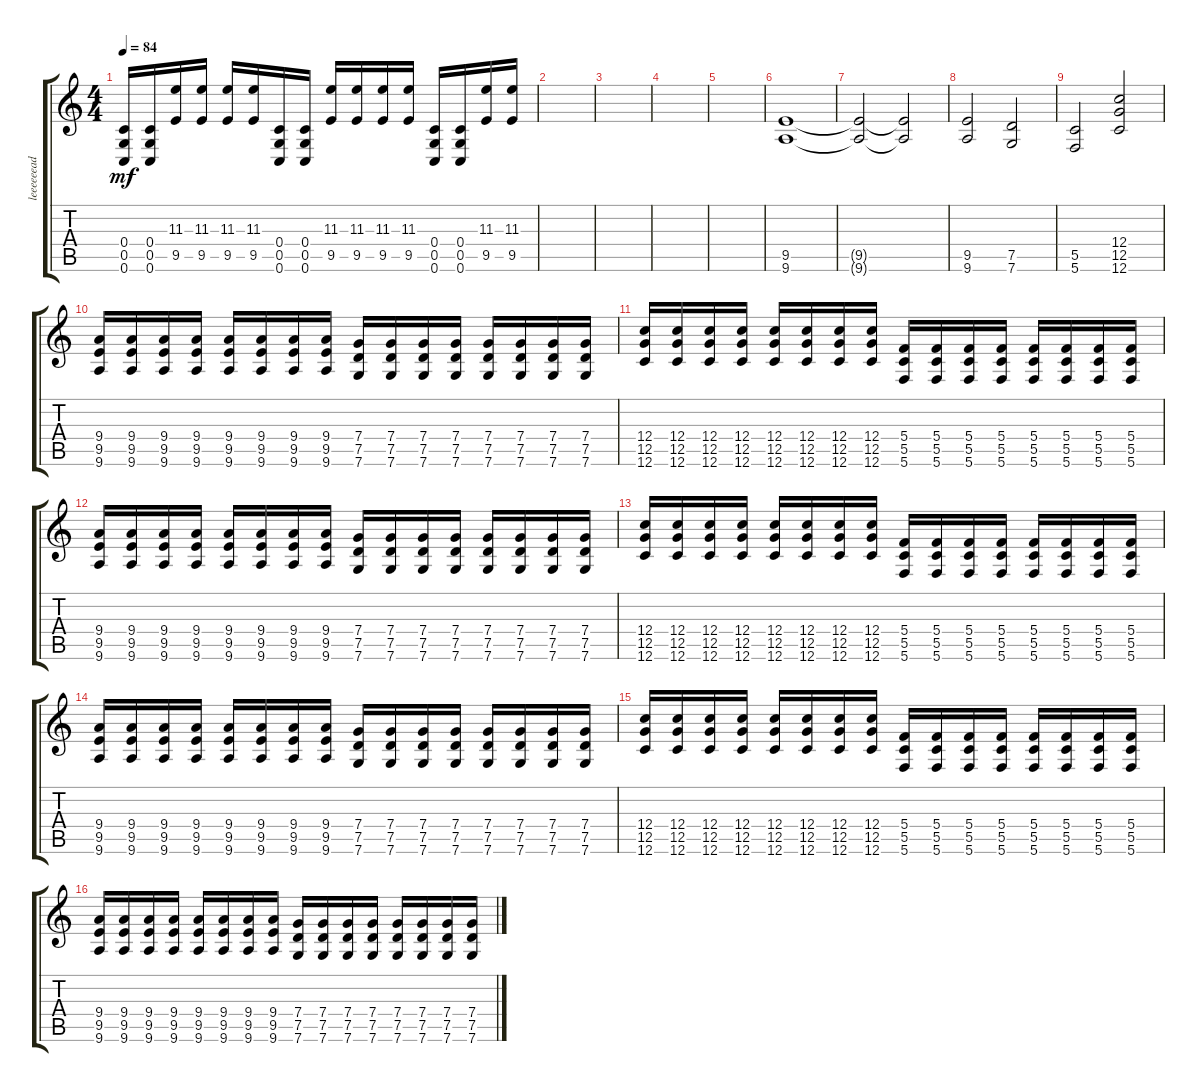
\track ("leeeeeead" "leeeeeead") {instrument distortionguitar}
\staff {score tabs}
\tuning (D4 A3 F3 C3 G2 C2) {hide}
\ts (4 4)
\tempo 84
\clef g2
\ks c
(0.4 0.5 0.6).16{dy mf} (0.4 0.5 0.6).16 (11.3 9.5).16 (11.3 9.5).16 (11.3 9.5).16 (11.3 9.5).16 (0.4 0.5 0.6).16 (0.4 0.5 0.6).16 (11.3 9.5).16 (11.3 9.5).16 (11.3 9.5).16 (11.3 9.5).16 (0.4 0.5 0.6).16 (0.4 0.5 0.6).16 (11.3 9.5).16 (11.3 9.5).16 |
|
|
|
|
(9.5 9.6).1 |
(9.5{t} 9.6{t}).2 (9.5{t} 9.6{t}).2 |
(9.5 9.6).2 (7.5 7.6).2 |
(5.5 5.6).2 (12.4 12.5 12.6).2 |
(9.4 9.5 9.6).16 (9.4 9.5 9.6).16 (9.4 9.5 9.6).16 (9.4 9.5 9.6).16 (9.4 9.5 9.6).16 (9.4 9.5 9.6).16 (9.4 9.5 9.6).16 (9.4 9.5 9.6).16 (7.4 7.5 7.6).16 (7.4 7.5 7.6).16 (7.4 7.5 7.6).16 (7.4 7.5 7.6).16 (7.4 7.5 7.6).16 (7.4 7.5 7.6).16 (7.4 7.5 7.6).16 (7.4 7.5 7.6).16 |
(12.4 12.5 12.6).16 (12.4 12.5 12.6).16 (12.4 12.5 12.6).16 (12.4 12.5 12.6).16 (12.4 12.5 12.6).16 (12.4 12.5 12.6).16 (12.4 12.5 12.6).16 (12.4 12.5 12.6).16 (5.4 5.5 5.6).16 (5.4 5.5 5.6).16 (5.4 5.5 5.6).16 (5.4 5.5 5.6).16 (5.4 5.5 5.6).16 (5.4 5.5 5.6).16 (5.4 5.5 5.6).16 (5.4 5.5 5.6).16 |
(9.4 9.5 9.6).16 (9.4 9.5 9.6).16 (9.4 9.5 9.6).16 (9.4 9.5 9.6).16 (9.4 9.5 9.6).16 (9.4 9.5 9.6).16 (9.4 9.5 9.6).16 (9.4 9.5 9.6).16 (7.4 7.5 7.6).16 (7.4 7.5 7.6).16 (7.4 7.5 7.6).16 (7.4 7.5 7.6).16 (7.4 7.5 7.6).16 (7.4 7.5 7.6).16 (7.4 7.5 7.6).16 (7.4 7.5 7.6).16 |
(12.4 12.5 12.6).16 (12.4 12.5 12.6).16 (12.4 12.5 12.6).16 (12.4 12.5 12.6).16 (12.4 12.5 12.6).16 (12.4 12.5 12.6).16 (12.4 12.5 12.6).16 (12.4 12.5 12.6).16 (5.4 5.5 5.6).16 (5.4 5.5 5.6).16 (5.4 5.5 5.6).16 (5.4 5.5 5.6).16 (5.4 5.5 5.6).16 (5.4 5.5 5.6).16 (5.4 5.5 5.6).16 (5.4 5.5 5.6).16 |
(9.4 9.5 9.6).16 (9.4 9.5 9.6).16 (9.4 9.5 9.6).16 (9.4 9.5 9.6).16 (9.4 9.5 9.6).16 (9.4 9.5 9.6).16 (9.4 9.5 9.6).16 (9.4 9.5 9.6).16 (7.4 7.5 7.6).16 (7.4 7.5 7.6).16 (7.4 7.5 7.6).16 (7.4 7.5 7.6).16 (7.4 7.5 7.6).16 (7.4 7.5 7.6).16 (7.4 7.5 7.6).16 (7.4 7.5 7.6).16 |
(12.4 12.5 12.6).16 (12.4 12.5 12.6).16 (12.4 12.5 12.6).16 (12.4 12.5 12.6).16 (12.4 12.5 12.6).16 (12.4 12.5 12.6).16 (12.4 12.5 12.6).16 (12.4 12.5 12.6).16 (5.4 5.5 5.6).16 (5.4 5.5 5.6).16 (5.4 5.5 5.6).16 (5.4 5.5 5.6).16 (5.4 5.5 5.6).16 (5.4 5.5 5.6).16 (5.4 5.5 5.6).16 (5.4 5.5 5.6).16 |
(9.4 9.5 9.6).16 (9.4 9.5 9.6).16 (9.4 9.5 9.6).16 (9.4 9.5 9.6).16 (9.4 9.5 9.6).16 (9.4 9.5 9.6).16 (9.4 9.5 9.6).16 (9.4 9.5 9.6).16 (7.4 7.5 7.6).16 (7.4 7.5 7.6).16 (7.4 7.5 7.6).16 (7.4 7.5 7.6).16 (7.4 7.5 7.6).16 (7.4 7.5 7.6).16 (7.4 7.5 7.6).16 (7.4 7.5 7.6).16
